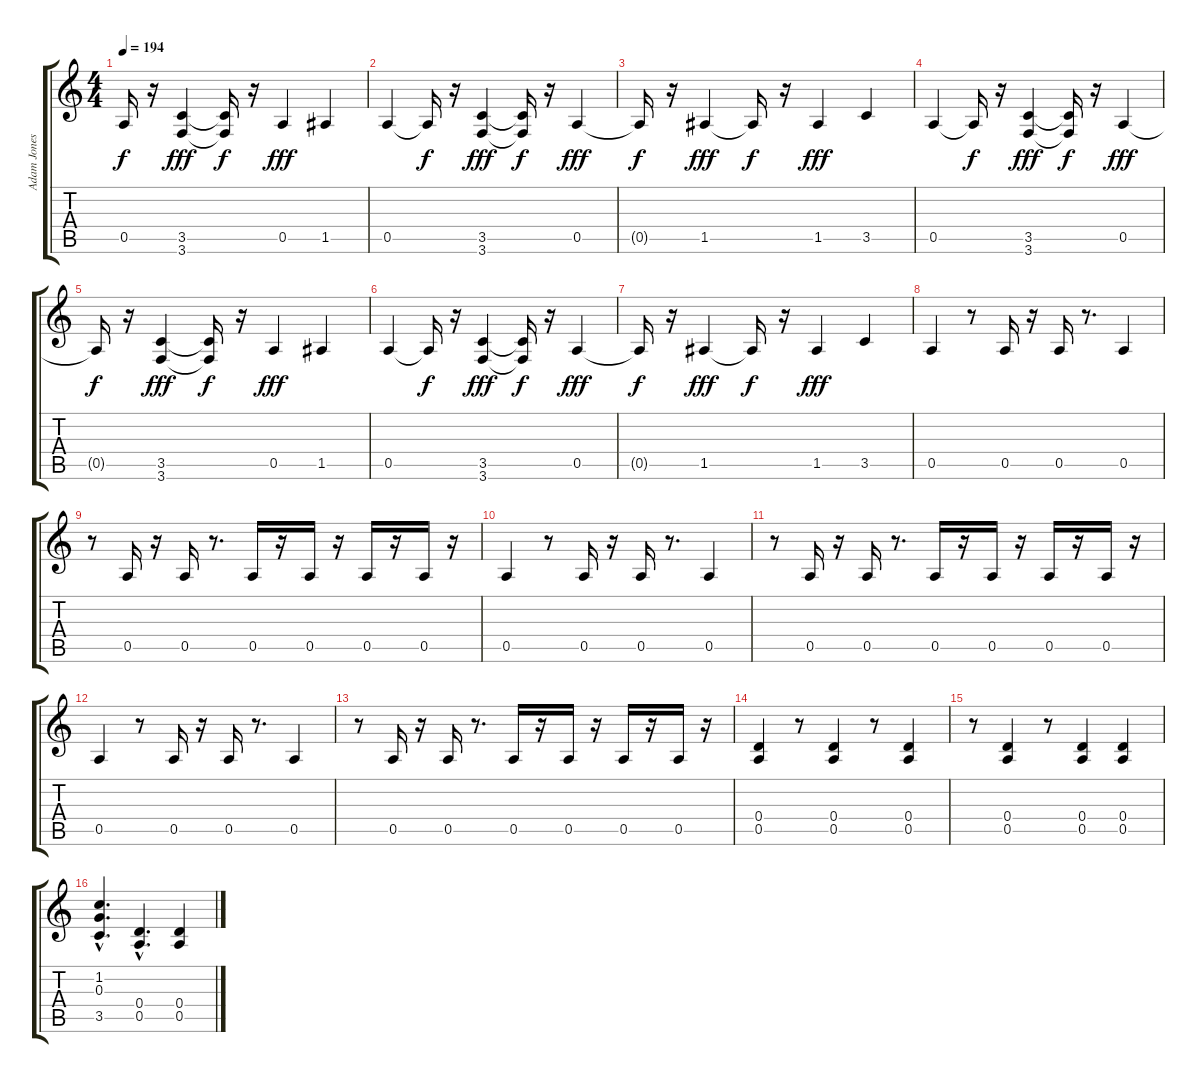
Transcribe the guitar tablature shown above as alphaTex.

\track ("Adam Jones" "Adam Jones") {instrument distortionguitar}
\staff {score tabs}
\tuning (E4 B3 G3 D3 A2 D2) {hide}
\ts (4 4)
\tempo 194
\clef g2
\ks c
0.5{t}.16{dy f} r.16 (3.5 3.6).4{dy fff} (3.5{t} 3.6{t}).16{dy f} r.16 0.5.4{dy fff} 1.5.4 |
0.5.4 0.5{t}.16{dy f} r.16 (3.5 3.6).4{dy fff} (3.5{t} 3.6{t}).16{dy f} r.16 0.5.4{dy fff} |
0.5{t}.16{dy f} r.16 1.5.4{dy fff} 1.5{t}.16{dy f} r.16 1.5.4{dy fff} 3.5.4 |
0.5.4 0.5{t}.16{dy f} r.16 (3.5 3.6).4{dy fff} (3.5{t} 3.6{t}).16{dy f} r.16 0.5.4{dy fff} |
0.5{t}.16{dy f} r.16 (3.5 3.6).4{dy fff} (3.5{t} 3.6{t}).16{dy f} r.16 0.5.4{dy fff} 1.5.4 |
0.5.4 0.5{t}.16{dy f} r.16 (3.5 3.6).4{dy fff} (3.5{t} 3.6{t}).16{dy f} r.16 0.5.4{dy fff} |
0.5{t}.16{dy f} r.16 1.5.4{dy fff} 1.5{t}.16{dy f} r.16 1.5.4{dy fff} 3.5.4 |
0.5.4 r.8 0.5.16 r.16 0.5.16 r.8{d} 0.5.4 |
r.8 0.5.16 r.16 0.5.16 r.8{d} 0.5.16 r.16 0.5.16 r.16 0.5.16 r.16 0.5.16 r.16 |
0.5.4 r.8 0.5.16 r.16 0.5.16 r.8{d} 0.5.4 |
r.8 0.5.16 r.16 0.5.16 r.8{d} 0.5.16 r.16 0.5.16 r.16 0.5.16 r.16 0.5.16 r.16 |
0.5.4 r.8 0.5.16 r.16 0.5.16 r.8{d} 0.5.4 |
r.8 0.5.16 r.16 0.5.16 r.8{d} 0.5.16 r.16 0.5.16 r.16 0.5.16 r.16 0.5.16 r.16 |
(0.4 0.5).4 r.8 (0.4 0.5).4 r.8 (0.4 0.5).4 |
r.8 (0.4 0.5).4 r.8 (0.4 0.5).4 (0.4 0.5).4 |
(1.2{hac} 0.3{hac} 3.5{hac}).4{d} (0.4{hac} 0.5{hac}).4{d} (0.4 0.5).4
